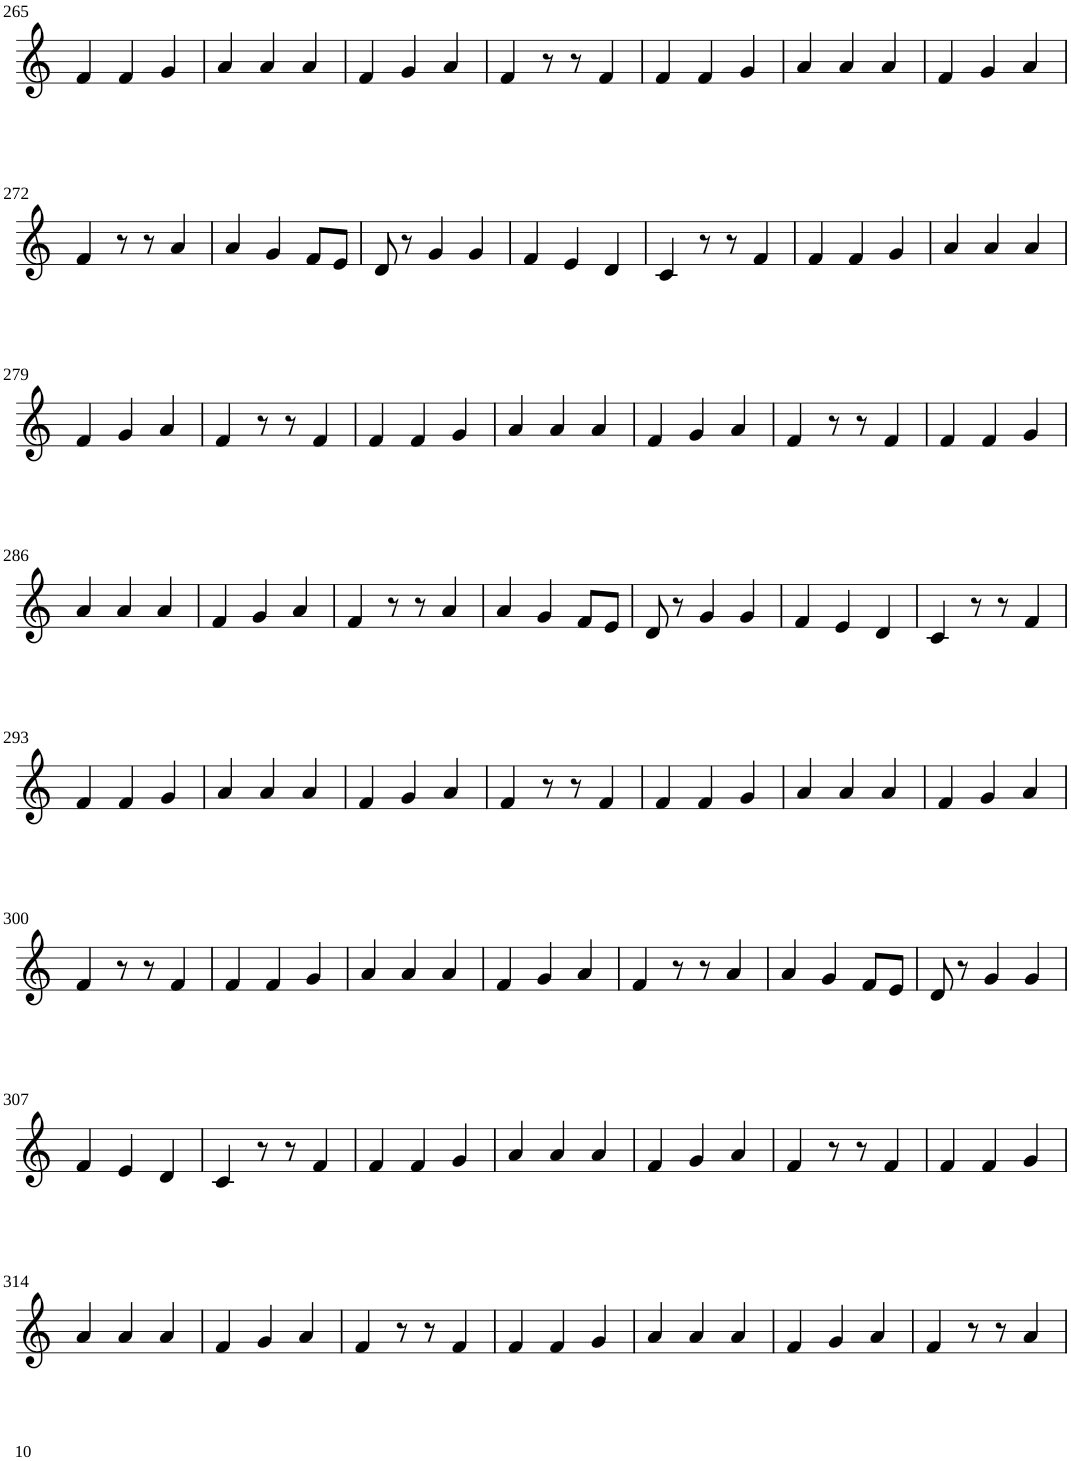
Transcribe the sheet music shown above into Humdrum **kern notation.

**kern
*part1
*staff1
*I"Violin
!!LO:PB:g=z
*clefG2
*k[]
*M6/8
=265
4f/
4f/
4g/
=266
4a/
4a/
4a/
=267
4f/
4g/
4a/
=268
4f/
8r
8r
4f/
=269
4f/
4f/
4g/
=270
4a/
4a/
4a/
=271
4f/
4g/
4a/
!!LO:LB:g=z
=272
4f/
8r
8r
4a/
=273
4a/
4g/
8f/L
8e/J
=274
8d/
8r
4g/
4g/
=275
4f/
4e/
4d/
=276
4c/
8r
8r
4f/
=277
4f/
4f/
4g/
=278
4a/
4a/
4a/
!!LO:LB:g=z
=279
4f/
4g/
4a/
=280
4f/
8r
8r
4f/
=281
4f/
4f/
4g/
=282
4a/
4a/
4a/
=283
4f/
4g/
4a/
=284
4f/
8r
8r
4f/
=285
4f/
4f/
4g/
!!LO:LB:g=z
=286
4a/
4a/
4a/
=287
4f/
4g/
4a/
=288
4f/
8r
8r
4a/
=289
4a/
4g/
8f/L
8e/J
=290
8d/
8r
4g/
4g/
=291
4f/
4e/
4d/
=292
4c/
8r
8r
4f/
!!LO:LB:g=z
=293
4f/
4f/
4g/
=294
4a/
4a/
4a/
=295
4f/
4g/
4a/
=296
4f/
8r
8r
4f/
=297
4f/
4f/
4g/
=298
4a/
4a/
4a/
=299
4f/
4g/
4a/
!!LO:LB:g=z
=300
4f/
8r
8r
4f/
=301
4f/
4f/
4g/
=302
4a/
4a/
4a/
=303
4f/
4g/
4a/
=304
4f/
8r
8r
4a/
=305
4a/
4g/
8f/L
8e/J
=306
8d/
8r
4g/
4g/
!!LO:LB:g=z
=307
4f/
4e/
4d/
=308
4c/
8r
8r
4f/
=309
4f/
4f/
4g/
=310
4a/
4a/
4a/
=311
4f/
4g/
4a/
=312
4f/
8r
8r
4f/
=313
4f/
4f/
4g/
!!LO:LB:g=z
=314
4a/
4a/
4a/
=315
4f/
4g/
4a/
=316
4f/
8r
8r
4f/
=317
4f/
4f/
4g/
=318
4a/
4a/
4a/
=319
4f/
4g/
4a/
=320
4f/
8r
8r
4a/
=
*-
